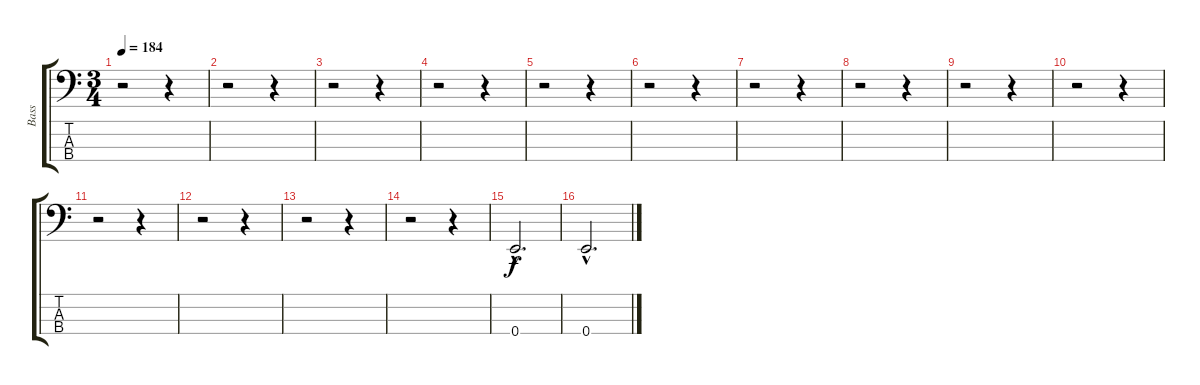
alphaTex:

\track ("Bass" "Bass") {instrument electricbasspick}
\staff {score tabs}
\tuning (G2 D2 A1 E1) {hide}
\ts (3 4)
\tempo 184
\clef f4
\ks c
r.2{dy f} r.4 |
r.2 r.4 |
r.2 r.4 |
r.2 r.4 |
r.2 r.4 |
r.2 r.4 |
r.2 r.4 |
r.2 r.4 |
r.2 r.4 |
r.2 r.4 |
r.2 r.4 |
r.2 r.4 |
r.2 r.4 |
r.2 r.4 |
0.4{hac}.2{d} |
0.4{hac}.2{d}
